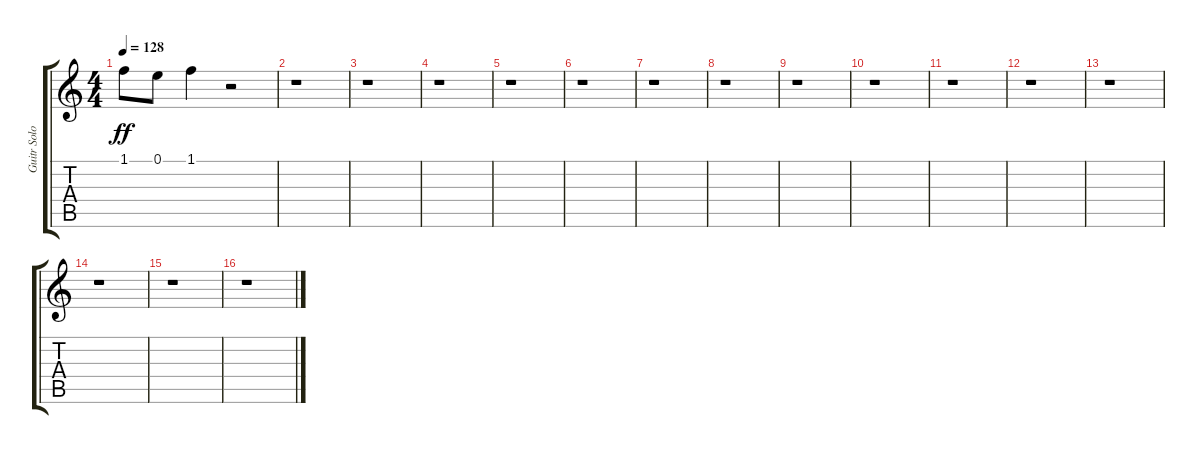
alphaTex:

\track ("Guitr Solo" "Guitr Solo") {instrument overdrivenguitar}
\staff {score tabs}
\tuning (E4 B3 G3 D3 A2 E2) {hide}
\ts (4 4)
\tempo 128
\clef g2
\ks c
1.1.8{dy ff} 0.1.8 1.1.4 r.2 |
r.1 |
r.1 |
r.1 |
r.1 |
r.1 |
r.1 |
r.1 |
r.1 |
r.1 |
r.1 |
r.1 |
r.1 |
r.1 |
r.1 |
r.1
